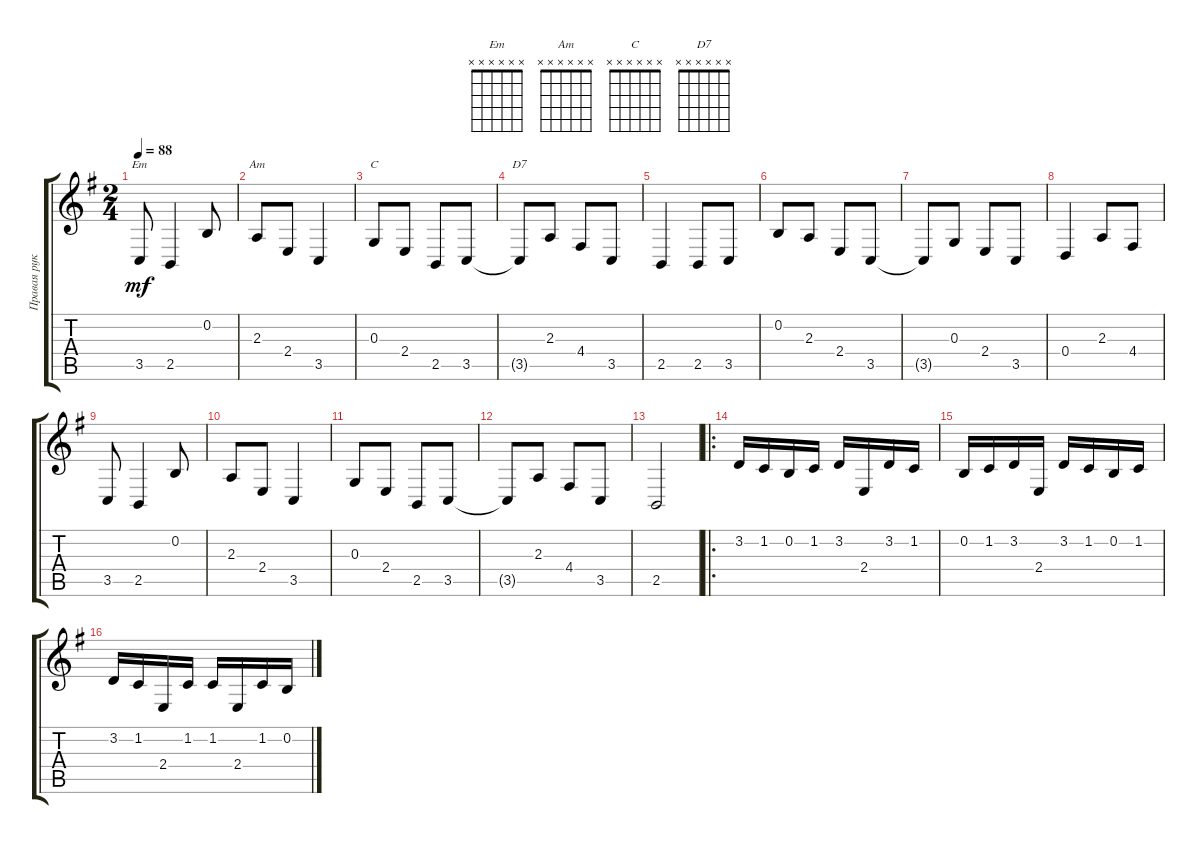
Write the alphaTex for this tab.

\track ("Правая рука" "Правая рук") {instrument acousticgrandpiano}
\staff {score tabs}
\tuning (E4 B3 G3 D3 A2 E2) {hide}
\chord ("Em" x x x x x x)
\chord ("Am" x x x x x x)
\chord ("C" x x x x x x)
\chord ("D7" x x x x x x)
\ts (2 4)
\tempo 88
\clef g2
\ks g
3.5.8{ch "Em" dy mf} 2.5.4 0.2.8 |
2.3.8{ch "Am"} 2.4.8 3.5.4 |
0.3.8{ch "C"} 2.4.8 2.5.8 3.5.8 |
3.5{t}.8{ch "D7"} 2.3.8 4.4.8 3.5.8 |
2.5.4 2.5.8 3.5.8 |
0.2.8 2.3.8 2.4.8 3.5.8 |
3.5{t}.8 0.3.8 2.4.8 3.5.8 |
0.4.4 2.3.8 4.4.8 |
3.5.8 2.5.4 0.2.8 |
2.3.8 2.4.8 3.5.4 |
0.3.8 2.4.8 2.5.8 3.5.8 |
3.5{t}.8 2.3.8 4.4.8 3.5.8 |
2.5.2 |
\ro
3.2.16 1.2.16 0.2.16 1.2.16 3.2.16 2.4.16 3.2.16 1.2.16 |
0.2.16 1.2.16 3.2.16 2.4.16 3.2.16 1.2.16 0.2.16 1.2.16 |
3.2.16 1.2.16 2.4.16 1.2.16 1.2.16 2.4.16 1.2.16 0.2.16
